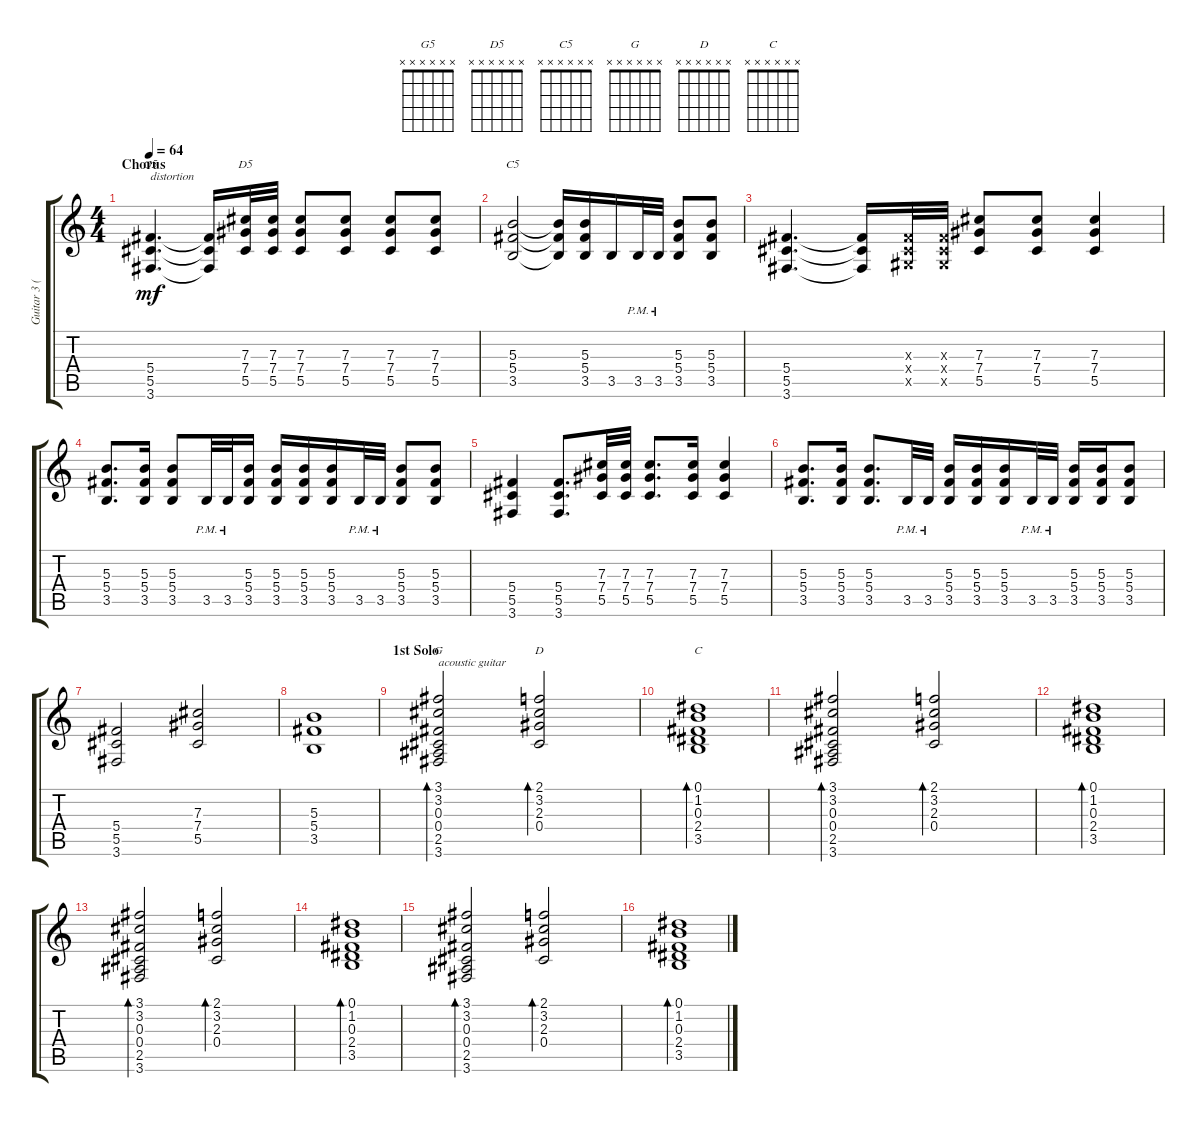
\track ("Guitar 3 (Izzy)" "Guitar 3 (") {instrument overdrivenguitar}
\staff {score tabs}
\tuning (Eb4 Bb3 Gb3 Db3 Ab2 Eb2) {hide}
\chord ("G5" x x x x x x)
\chord ("D5" x x x x x x)
\chord ("C5" x x x x x x)
\chord ("G" x x x x x x)
\chord ("D" x x x x x x)
\chord ("C" x x x x x x)
\ts (4 4)
\section ("" "Chorus")
\tempo 64
\clef g2
\ks c
(5.4 5.5 3.6).4{d ch "G5" txt "distortion" dy mf instrument overdrivenguitar} (5.4{t} 5.5{t} 3.6{t}).16 (7.3 7.4 5.5).32{ch "D5"} (7.3 7.4 5.5).32 (7.3 7.4 5.5).8 (7.3 7.4 5.5).8 (7.3 7.4 5.5).8 (7.3 7.4 5.5).8 |
(5.3 5.4 3.5).2{ch "C5"} (5.3{t} 5.4{t} 3.5{t}).16 (5.3 5.4 3.5).16 3.5.16 3.5{pm}.32 3.5{pm}.32 (5.3 5.4 3.5).8 (5.3 5.4 3.5).8 |
(5.4 5.5 3.6).4{d} (5.4{t} 5.5{t} 3.6{t}).16 (0.3{x} 0.4{x} 0.5{x}).32 (0.3{x} 0.4{x} 0.5{x}).32 (7.3 7.4 5.5).8 (7.3 7.4 5.5).8 (7.3 7.4 5.5).4 |
(5.3 5.4 3.5).8{d} (5.3 5.4 3.5).16 (5.3 5.4 3.5).8 3.5{pm}.32 3.5{pm}.32 (5.3 5.4 3.5).16 (5.3 5.4 3.5).16 (5.3 5.4 3.5).16 (5.3 5.4 3.5).16 3.5{pm}.32 3.5{pm}.32 (5.3 5.4 3.5).8 (5.3 5.4 3.5).8 |
(5.4 5.5 3.6).4 (5.4 5.5 3.6).8{d} (7.3 7.4 5.5).32 (7.3 7.4 5.5).32 (7.3 7.4 5.5).8{d} (7.3 7.4 5.5).16 (7.3 7.4 5.5).4 |
(5.3 5.4 3.5).8{d} (5.3 5.4 3.5).16 (5.3 5.4 3.5).8{d} 3.5{pm}.32 3.5{pm}.32 (5.3 5.4 3.5).16 (5.3 5.4 3.5).16 (5.3 5.4 3.5).16 3.5{pm}.32 3.5{pm}.32 (5.3 5.4 3.5).16 (5.3 5.4 3.5).16 (5.3 5.4 3.5).8 |
(5.4 5.5 3.6).2 (7.3 7.4 5.5).2 |
(5.3 5.4 3.5).1 |
\section ("" "1st Solo")
(3.1 3.2 0.3 0.4 2.5 3.6).2{bd 120 ch "G" txt "acoustic guitar" instrument acousticguitarsteel} (2.1 3.2 2.3 0.4).2{bd 120 ch "D"} |
(0.1 1.2 0.3 2.4 3.5).1{bd 120 ch "C"} |
(3.1 3.2 0.3 0.4 2.5 3.6).2{bd 120} (2.1 3.2 2.3 0.4).2{bd 120} |
(0.1 1.2 0.3 2.4 3.5).1{bd 120} |
(3.1 3.2 0.3 0.4 2.5 3.6).2{bd 120} (2.1 3.2 2.3 0.4).2{bd 120} |
(0.1 1.2 0.3 2.4 3.5).1{bd 120} |
(3.1 3.2 0.3 0.4 2.5 3.6).2{bd 120} (2.1 3.2 2.3 0.4).2{bd 120} |
(0.1 1.2 0.3 2.4 3.5).1{bd 120}
